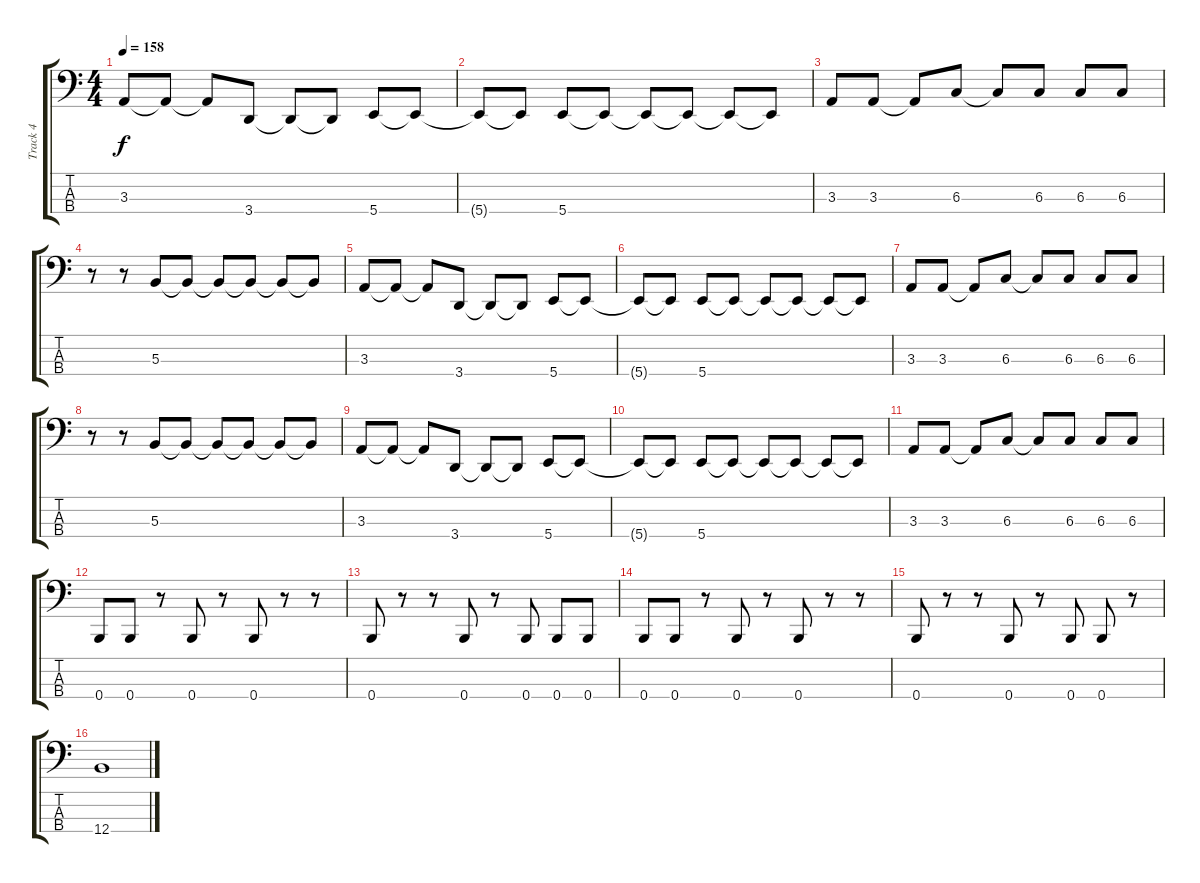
\track ("Track 4" "Track 4") {instrument electricbassfinger}
\staff {score tabs}
\tuning (E2 B1 Gb1 B0) {hide}
\ts (4 4)
\tempo 158
\clef f4
\ks c
3.3.8{dy f} 3.3{t}.8 3.3{t}.8 3.4.8 3.4{t}.8 3.4{t}.8 5.4.8 5.4{t}.8 |
5.4{t}.8 5.4{t}.8 5.4.8 5.4{t}.8 5.4{t}.8 5.4{t}.8 5.4{t}.8 5.4{t}.8 |
3.3.8 3.3.8 3.3{t}.8 6.3.8 6.3{t}.8 6.3.8 6.3.8 6.3.8 |
r.8 r.8 5.3.8 5.3{t}.8 5.3{t}.8 5.3{t}.8 5.3{t}.8 5.3{t}.8 |
3.3.8 3.3{t}.8 3.3{t}.8 3.4.8 3.4{t}.8 3.4{t}.8 5.4.8 5.4{t}.8 |
5.4{t}.8 5.4{t}.8 5.4.8 5.4{t}.8 5.4{t}.8 5.4{t}.8 5.4{t}.8 5.4{t}.8 |
3.3.8 3.3.8 3.3{t}.8 6.3.8 6.3{t}.8 6.3.8 6.3.8 6.3.8 |
r.8 r.8 5.3.8 5.3{t}.8 5.3{t}.8 5.3{t}.8 5.3{t}.8 5.3{t}.8 |
3.3.8 3.3{t}.8 3.3{t}.8 3.4.8 3.4{t}.8 3.4{t}.8 5.4.8 5.4{t}.8 |
5.4{t}.8 5.4{t}.8 5.4.8 5.4{t}.8 5.4{t}.8 5.4{t}.8 5.4{t}.8 5.4{t}.8 |
3.3.8 3.3.8 3.3{t}.8 6.3.8 6.3{t}.8 6.3.8 6.3.8 6.3.8 |
0.4.8 0.4.8 r.8 0.4.8 r.8 0.4.8 r.8 r.8 |
0.4.8 r.8 r.8 0.4.8 r.8 0.4.8 0.4.8 0.4.8 |
0.4.8 0.4.8 r.8 0.4.8 r.8 0.4.8 r.8 r.8 |
0.4.8 r.8 r.8 0.4.8 r.8 0.4.8 0.4.8 r.8 |
12.4.1
